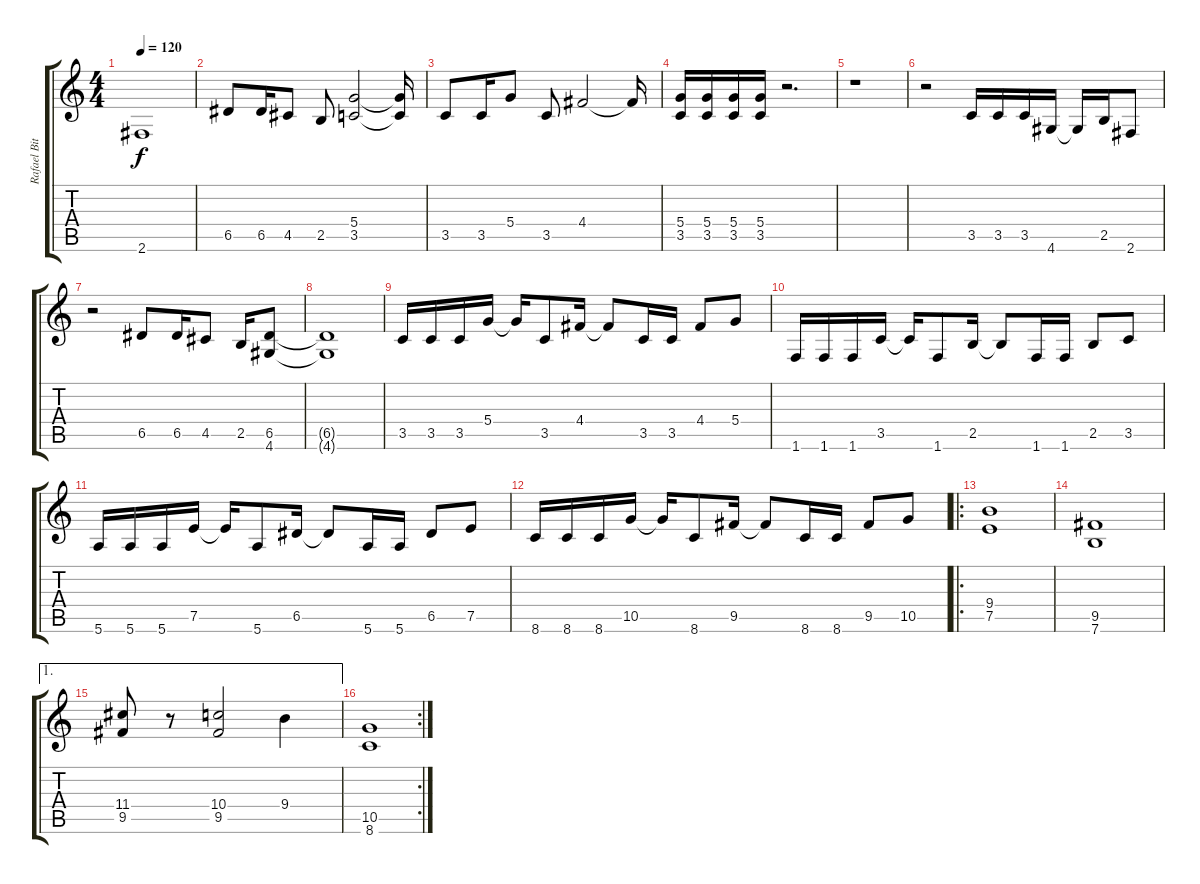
\track ("Rafael Bittencourt" "Rafael Bit") {instrument distortionguitar}
\staff {score tabs}
\tuning (E4 B3 G3 D3 A2 E2) {hide}
\ts (4 4)
\tempo 120
\clef g2
\ks c
2.6{t}.1{dy f} |
6.5.8 6.5.16 4.5.8 2.5.8 (5.4 3.5).2 (5.4{t} 3.5{t}).16 |
3.5.8 3.5.16 5.4.8 3.5.8 4.4.2 4.4{t}.16 |
(5.4 3.5).16 (5.4 3.5).16 (5.4 3.5).16 (5.4 3.5).16 r.2{d} |
r.1 |
r.2 3.5.16 3.5.16 3.5.16 4.6.16 4.6{t}.16 2.5.16 2.6.8 |
r.2 6.5.8 6.5.16 4.5.8 2.5.16 (6.5 4.6).8 |
(6.5{t} 4.6{t}).1 |
3.5.16 3.5.16 3.5.16 5.4.16 5.4{t}.16 3.5.8 4.4.16 4.4{t}.8 3.5.16 3.5.16 4.4.8 5.4.8 |
1.6.16 1.6.16 1.6.16 3.5.16 3.5{t}.16 1.6.8 2.5.16 2.5{t}.8 1.6.16 1.6.16 2.5.8 3.5.8 |
5.6.16 5.6.16 5.6.16 7.5.16 7.5{t}.16 5.6.8 6.5.16 6.5{t}.8 5.6.16 5.6.16 6.5.8 7.5.8 |
8.6.16 8.6.16 8.6.16 10.5.16 10.5{t}.16 8.6.8 9.5.16 9.5{t}.8 8.6.16 8.6.16 9.5.8 10.5.8 |
\ro
(9.4 7.5).1 |
(9.5 7.6).1 |
\ae 1
(11.4 9.5).8 r.8 (10.4 9.5).2 9.4.4 |
\rc 2
(10.5 8.6).1
